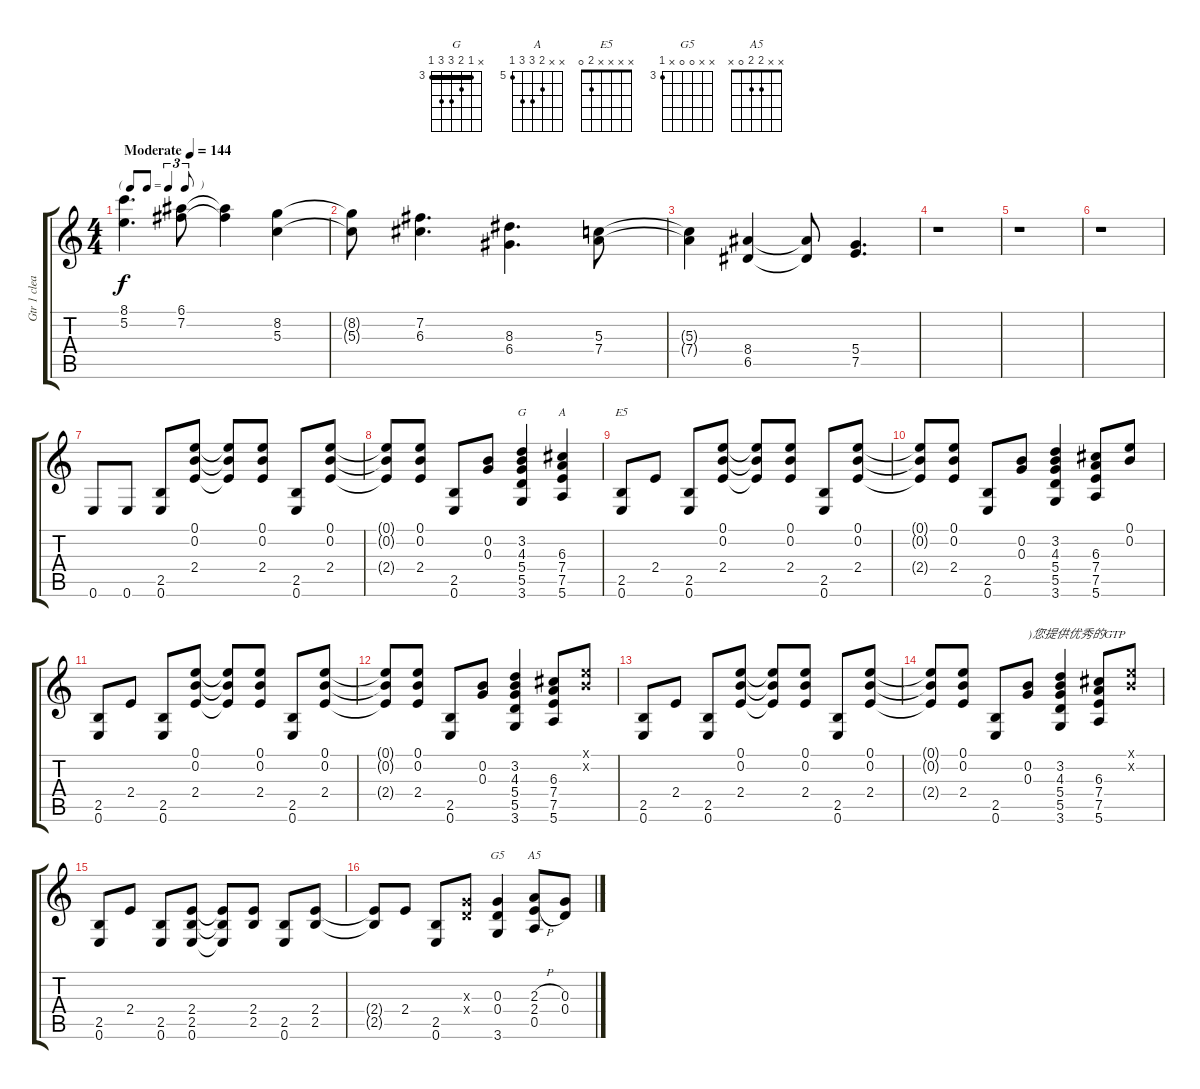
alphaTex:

\track ("Gtr 1 clean" "Gtr 1 clea") {instrument electricguitarclean}
\staff {score tabs}
\tuning (E4 B3 G3 D3 A2 E2) {hide}
\chord ("G" x 3 4 5 5 3) {firstfret 3 barre 3}
\chord ("A" x x 6 7 7 5) {firstfret 5}
\chord ("E5" x x x x 2 0)
\chord ("G5" x x 0 0 x 3) {firstfret 3}
\chord ("A5" x x 2 2 0 x)
\ts (4 4)
\tf triplet8th
\tempo (144 "Moderate")
\clef g2
\ks c
(8.1 5.2).4{d dy f instrument electricguitarclean} (6.1 7.2).8 (6.1{t} 7.2{t}).4 (8.2 5.3).4 |
(8.2{t} 5.3{t}).8 (7.2 6.3).4{d} (8.3 6.4).4{d} (5.3 7.4).8 |
(5.3{t} 7.4{t}).4 (8.4 6.5).4 (8.4{t} 6.5{t}).8 (5.4 7.5).4{d} |
r.1 |
r.1 |
r.1 |
0.6.8 0.6.8 (2.5 0.6).8 (0.1 0.2 2.4).8 (0.1{t} 0.2{t} 2.4{t}).8 (0.1 0.2 2.4).8 (2.5 0.6).8 (0.1 0.2 2.4).8 |
(0.1{t} 0.2{t} 2.4{t}).8 (0.1 0.2 2.4).8 (2.5 0.6).8 (0.2 0.3).8 (3.2 4.3 5.4 5.5 3.6).4{ch "G"} (6.3 7.4 7.5 5.6).4{ch "A"} |
(2.5 0.6).8{ch "E5"} 2.4.8 (2.5 0.6).8 (0.1 0.2 2.4).8 (0.1{t} 0.2{t} 2.4{t}).8 (0.1 0.2 2.4).8 (2.5 0.6).8 (0.1 0.2 2.4).8 |
(0.1{t} 0.2{t} 2.4{t}).8 (0.1 0.2 2.4).8 (2.5 0.6).8 (0.2 0.3).8 (3.2 4.3 5.4 5.5 3.6).4 (6.3 7.4 7.5 5.6).8 (0.1 0.2).8 |
(2.5 0.6).8 2.4.8 (2.5 0.6).8 (0.1 0.2 2.4).8 (0.1{t} 0.2{t} 2.4{t}).8 (0.1 0.2 2.4).8 (2.5 0.6).8 (0.1 0.2 2.4).8 |
(0.1{t} 0.2{t} 2.4{t}).8 (0.1 0.2 2.4).8 (2.5 0.6).8 (0.2 0.3).8 (3.2 4.3 5.4 5.5 3.6).4 (6.3 7.4 7.5 5.6).8 (0.1{x} 0.2{x}).8 |
(2.5 0.6).8 2.4.8 (2.5 0.6).8 (0.1 0.2 2.4).8 (0.1{t} 0.2{t} 2.4{t}).8 (0.1 0.2 2.4).8 (2.5 0.6).8 (0.1 0.2 2.4).8 |
(0.1{t} 0.2{t} 2.4{t}).8 (0.1 0.2 2.4).8 (2.5 0.6).8 (0.2 0.3).8{txt ")您提供优秀的GTP"} (3.2 4.3 5.4 5.5 3.6).4 (6.3 7.4 7.5 5.6).8 (0.1{x} 0.2{x}).8 |
(2.5 0.6).8 2.4.8 (2.5 0.6).8 (2.4 2.5 0.6).8 (2.4{t} 2.5{t} 0.6{t}).8 (2.4 2.5).8 (2.5 0.6).8 (2.4 2.5).8 |
(2.4{t} 2.5{t}).8 2.4.8 (2.5 0.6).8 (0.3{x} 0.4{x}).8 (0.3 0.4 3.6).4{ch "G5"} (2.3{h} 2.4{h} 0.5).8{ch "A5"} (0.3 0.4).8
